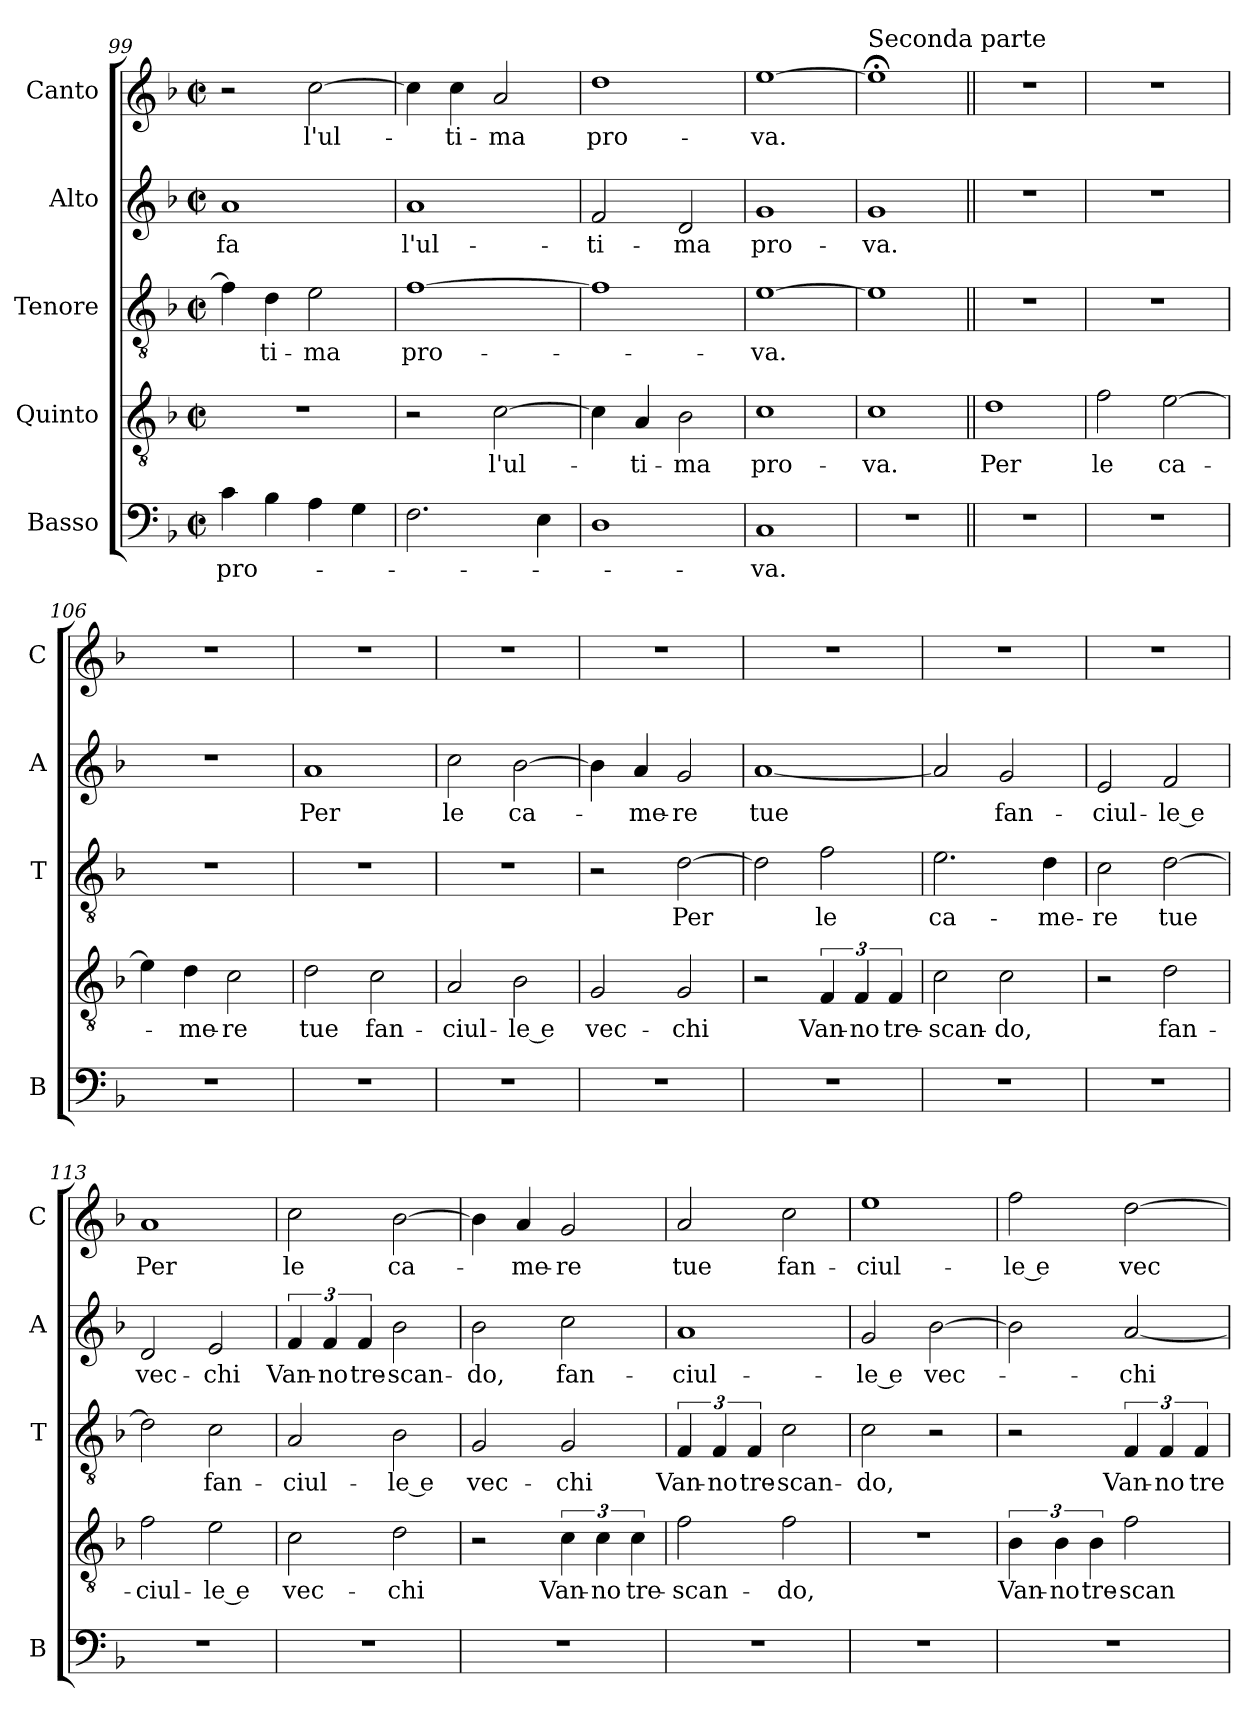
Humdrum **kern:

**kern	**text	**kern	**text	**kern	**text	**kern	**text	**kern	**text
*part5	*part5	*part4	*part4	*part3	*part3	*part2	*part2	*part1	*part1
*staff5	*staff5	*staff4	*staff4	*staff3	*staff3	*staff2	*staff2	*staff1	*staff1
*I"Basso	*	*I"Quinto	*	*I"Tenore	*	*I"Alto	*	*I"Canto	*
*I'B	*	*	*	*I'T	*	*I'A	*	*I'C	*
*clefF4	*	*clefGv2	*	*clefGv2	*	*clefG2	*	*clefG2	*
*k[b-]	*	*k[b-]	*	*k[b-]	*	*k[b-]	*	*k[b-]	*
*M2/2	*	*M2/2	*	*M2/2	*	*M2/2	*	*M2/2	*
*met(c|)	*	*met(c|)	*	*met(c|)	*	*met(c|)	*	*met(c|)	*
=99	=99	=99	=99	=99	=99	=99	=99	=99	=99
!	!LO:LY:b	!	!	!	!	!	!LO:LY:b	!	!
4c\	pro-	1r	.	4f\]	.	1a	fa	2r	.
!	!	!	!	!	!LO:LY:b	!	!	!	!
4B-\	.	.	.	4d\	-ti-	.	.	.	.
!	!	!	!	!	!LO:LY:b	!	!	!	!LO:LY:b
4A\	.	.	.	2e\	-ma	.	.	[2cc\	l'ul-
4G\	.	.	.	.	.	.	.	.	.
=100	=100	=100	=100	=100	=100	=100	=100	=100	=100
!	!	!	!	!	!LO:LY:b	!	!LO:LY:b	!	!
2.F\	.	2r	.	[1f	pro-	1a	l'ul-	4cc\]	.
!	!	!	!	!	!	!	!	!	!LO:LY:b
.	.	.	.	.	.	.	.	4cc\	-ti-
!	!	!	!LO:LY:b	!	!	!	!	!	!LO:LY:b
.	.	[2c\	l'ul-	.	.	.	.	2a/	-ma
4E\	.	.	.	.	.	.	.	.	.
=101	=101	=101	=101	=101	=101	=101	=101	=101	=101
!	!	!	!	!	!	!	!LO:LY:b	!	!LO:LY:b
1D	.	4c\]	.	1f]	.	2f/	-ti-	1dd	pro-
!	!	!	!LO:LY:b	!	!	!	!	!	!
.	.	4A/	-ti-	.	.	.	.	.	.
!	!	!	!LO:LY:b	!	!	!	!LO:LY:b	!	!
.	.	2B-\	-ma	.	.	2d/	-ma	.	.
=102	=102	=102	=102	=102	=102	=102	=102	=102	=102
!	!LO:LY:b	!	!LO:LY:b	!	!LO:LY:b	!	!LO:LY:b	!	!LO:LY:b
1C	-va.	1c	pro-	[1e	-va.	1g	pro-	[1ee	-va.
=103	=103	=103	=103	=103	=103	=103	=103	=103	=103
!	!	!	!	!	!	!	!	!LO:TX:a:t=Seconda parte	!
!	!	!	!LO:LY:b	!	!	!	!LO:LY:b	!	!
1r	.	1c	-va.	1e]	.	1g	-va.	1ee;<]	.
=104||	=104||	=104||	=104||	=104||	=104||	=104||	=104||	=104||	=104||
!	!	!	!LO:LY:b	!	!	!	!	!	!
1r	.	1d	Per	1r	.	1r	.	1r	.
=105	=105	=105	=105	=105	=105	=105	=105	=105	=105
!	!	!	!LO:LY:b	!	!	!	!	!	!
1r	.	2f\	le	1r	.	1r	.	1r	.
!	!	!	!LO:LY:b	!	!	!	!	!	!
.	.	[2e\	ca-	.	.	.	.	.	.
=106	=106	=106	=106	=106	=106	=106	=106	=106	=106
1r	.	4e\]	.	1r	.	1r	.	1r	.
!	!	!	!LO:LY:b	!	!	!	!	!	!
.	.	4d\	-me-	.	.	.	.	.	.
!	!	!	!LO:LY:b	!	!	!	!	!	!
.	.	2c\	-re	.	.	.	.	.	.
!!LO:LB:g=z
=107	=107	=107	=107	=107	=107	=107	=107	=107	=107
!	!	!	!LO:LY:b	!	!	!	!LO:LY:b	!	!
1r	.	2d\	tue	1r	.	1a	Per	1r	.
!	!	!	!LO:LY:b	!	!	!	!	!	!
.	.	2c\	fan-	.	.	.	.	.	.
=108	=108	=108	=108	=108	=108	=108	=108	=108	=108
!	!	!	!LO:LY:b	!	!	!	!LO:LY:b	!	!
1r	.	2A/	-ciul-	1r	.	2cc\	le	1r	.
!	!	!	!LO:LY:b	!	!	!	!LO:LY:b	!	!
.	.	2B-\	le e	.	.	[2b-\	ca-	.	.
=109	=109	=109	=109	=109	=109	=109	=109	=109	=109
!	!	!	!LO:LY:b	!	!	!	!	!	!
1r	.	2G/	vec-	2r	.	4b-\]	.	1r	.
!	!	!	!	!	!	!	!LO:LY:b	!	!
.	.	.	.	.	.	4a/	-me-	.	.
!	!	!	!LO:LY:b	!	!LO:LY:b	!	!LO:LY:b	!	!
.	.	2G/	-chi	[2d\	Per	2g/	-re	.	.
=110	=110	=110	=110	=110	=110	=110	=110	=110	=110
!	!	!	!	!	!	!	!LO:LY:b	!	!
1r	.	2r	.	2d\]	.	[1a	tue	1r	.
!	!	!	!LO:LY:b	!	!LO:LY:b	!	!	!	!
.	.	6F/	Van-	2f\	le	.	.	.	.
!	!	!	!LO:LY:b	!	!	!	!	!	!
.	.	6F/	-no	.	.	.	.	.	.
!	!	!	!LO:LY:b	!	!	!	!	!	!
.	.	6F/	tre-	.	.	.	.	.	.
=111	=111	=111	=111	=111	=111	=111	=111	=111	=111
!	!	!	!LO:LY:b	!	!LO:LY:b	!	!	!	!
1r	.	2c\	-scan-	2.e\	ca-	2a/]	.	1r	.
!	!	!	!LO:LY:b	!	!	!	!LO:LY:b	!	!
.	.	2c\	-do,	.	.	2g/	fan-	.	.
!	!	!	!	!	!LO:LY:b	!	!	!	!
.	.	.	.	4d\	-me-	.	.	.	.
=112	=112	=112	=112	=112	=112	=112	=112	=112	=112
!	!	!	!	!	!LO:LY:b	!	!LO:LY:b	!	!
1r	.	2r	.	2c\	-re	2e/	-ciul-	1r	.
!	!	!	!LO:LY:b	!	!LO:LY:b	!	!LO:LY:b	!	!
.	.	2d\	fan-	[2d\	tue	2f/	le e	.	.
=113	=113	=113	=113	=113	=113	=113	=113	=113	=113
!	!	!	!LO:LY:b	!	!	!	!LO:LY:b	!	!LO:LY:b
1r	.	2f\	-ciul-	2d\]	.	2d/	vec-	1a	Per
!	!	!	!LO:LY:b	!	!LO:LY:b	!	!LO:LY:b	!	!
.	.	2e\	le e	2c\	fan-	2e/	-chi	.	.
=114	=114	=114	=114	=114	=114	=114	=114	=114	=114
!	!	!	!LO:LY:b	!	!LO:LY:b	!	!LO:LY:b	!	!LO:LY:b
1r	.	2c\	vec-	2A/	-ciul-	6f/	Van-	2cc\	le
!	!	!	!	!	!	!	!LO:LY:b	!	!
.	.	.	.	.	.	6f/	-no	.	.
!	!	!	!	!	!	!	!LO:LY:b	!	!
.	.	.	.	.	.	6f/	tre-	.	.
!	!	!	!LO:LY:b	!	!LO:LY:b	!	!LO:LY:b	!	!LO:LY:b
.	.	2d\	-chi	2B-\	le e	2b-\	-scan-	[2b-\	ca-
!!LO:PB:g=z
=115	=115	=115	=115	=115	=115	=115	=115	=115	=115
!	!	!	!	!	!LO:LY:b	!	!LO:LY:b	!	!
1r	.	2r	.	2G/	vec-	2b-\	-do,	4b-\]	.
!	!	!	!	!	!	!	!	!	!LO:LY:b
.	.	.	.	.	.	.	.	4a/	-me-
!	!	!	!LO:LY:b	!	!LO:LY:b	!	!LO:LY:b	!	!LO:LY:b
.	.	6c\	Van-	2G/	-chi	2cc\	fan-	2g/	-re
!	!	!	!LO:LY:b	!	!	!	!	!	!
.	.	6c\	-no	.	.	.	.	.	.
!	!	!	!LO:LY:b	!	!	!	!	!	!
.	.	6c\	tre-	.	.	.	.	.	.
=116	=116	=116	=116	=116	=116	=116	=116	=116	=116
!	!	!	!LO:LY:b	!	!LO:LY:b	!	!LO:LY:b	!	!LO:LY:b
1r	.	2f\	-scan-	6F/	Van-	1a	-ciul-	2a/	tue
!	!	!	!	!	!LO:LY:b	!	!	!	!
.	.	.	.	6F/	-no	.	.	.	.
!	!	!	!	!	!LO:LY:b	!	!	!	!
.	.	.	.	6F/	tre-	.	.	.	.
!	!	!	!LO:LY:b	!	!LO:LY:b	!	!	!	!LO:LY:b
.	.	2f\	-do,	2c\	-scan-	.	.	2cc\	fan-
=117	=117	=117	=117	=117	=117	=117	=117	=117	=117
!	!	!	!	!	!LO:LY:b	!	!LO:LY:b	!	!LO:LY:b
1r	.	1r	.	2c\	-do,	2g/	le e	1ee	-ciul-
!	!	!	!	!	!	!	!LO:LY:b	!	!
.	.	.	.	2r	.	[2b-\	vec-	.	.
=118	=118	=118	=118	=118	=118	=118	=118	=118	=118
!	!	!	!LO:LY:b	!	!	!	!	!	!LO:LY:b
1r	.	6B-\	Van-	2r	.	2b-\]	.	2ff\	le e
!	!	!	!LO:LY:b	!	!	!	!	!	!
.	.	6B-\	-no	.	.	.	.	.	.
!	!	!	!LO:LY:b	!	!	!	!	!	!
.	.	6B-\	tre-	.	.	.	.	.	.
!	!	!	!LO:LY:b	!	!LO:LY:b	!	!LO:LY:b	!	!LO:LY:b
.	.	2f\	-scan-	6F/	Van-	[2a/	-chi	[2dd\	vec-
!	!	!	!	!	!LO:LY:b	!	!	!	!
.	.	.	.	6F/	-no	.	.	.	.
!	!	!	!	!	!LO:LY:b	!	!	!	!
.	.	.	.	6F/	tre-	.	.	.	.
=	=	=	=	=	=	=	=	=	=
*-	*-	*-	*-	*-	*-	*-	*-	*-	*-
